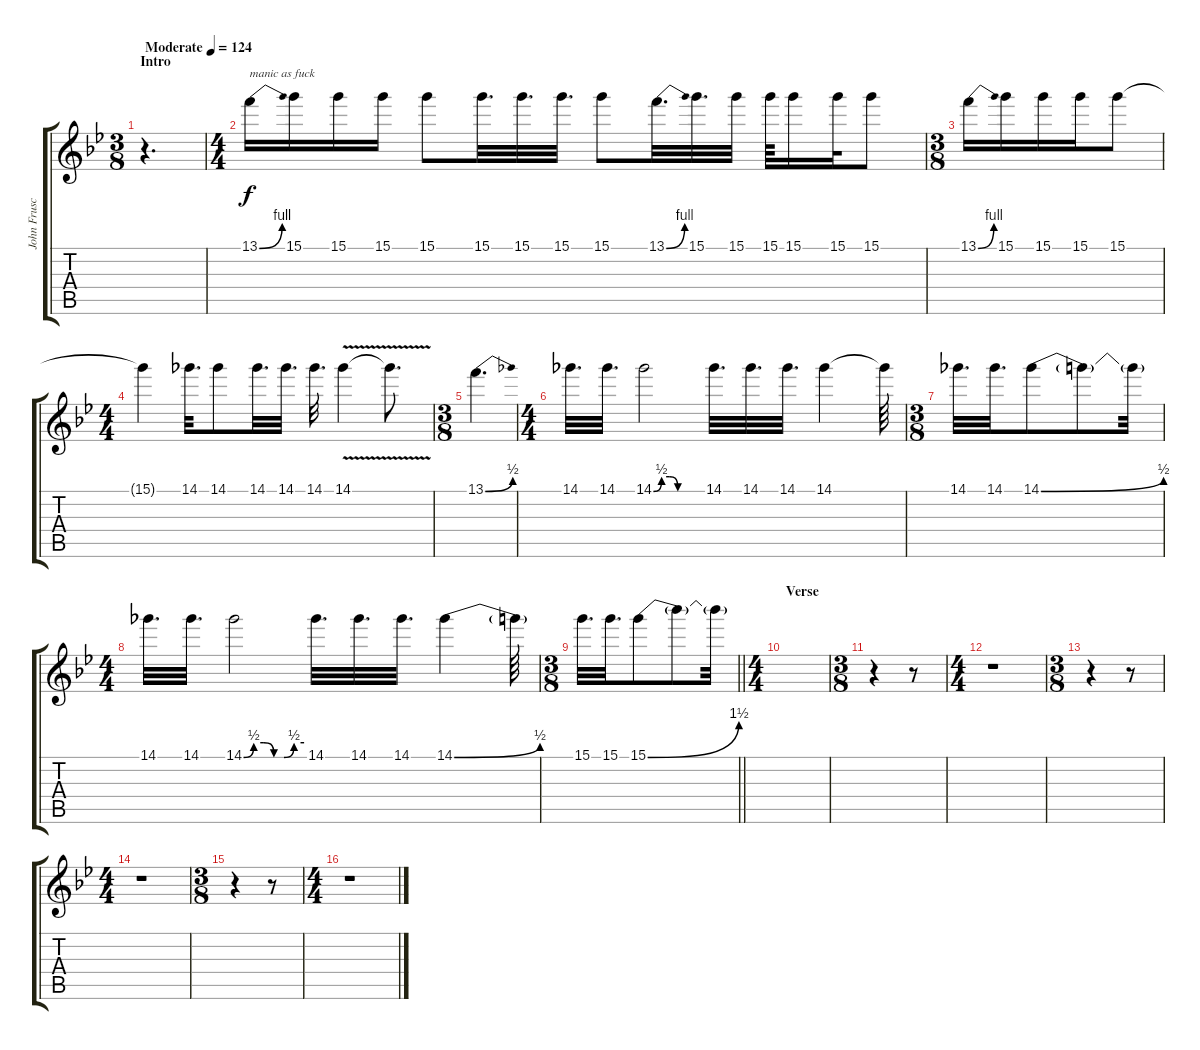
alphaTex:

\track ("John Frusciante" "John Frusc") {instrument distortionguitar}
\staff {score tabs}
\tuning (E4 B3 G3 D3 A2 E2) {hide}
\ts (3 8)
\section ("" "Intro")
\tempo (124 "Moderate")
\clef g2
\ks gminor
r.4{d dy f instrument distortionguitar} |
\ts (4 4)
13.1{be (bend 0 0 60 4)}.16{txt "manic as fuck"} 15.1.16 15.1.16 15.1.16 15.1.8 15.1.32{d} 15.1.32{d} 15.1.32{d} 15.1.8 13.1{be (bend 0 0 60 4)}.32{d} 15.1.32{d} 15.1.32 15.1.64 15.1.16 15.1.32 15.1.8 |
\ts (3 8)
13.1{be (bend 0 0 60 4)}.16 15.1.16 15.1.16 15.1.16 15.1.8 |
\ts (4 4)
15.1{t}.4 14.1.32{d} 14.1.8 14.1.32{d} 14.1.32{d} 14.1.32{d} 14.1{v}.4 14.1{t}.8{d} |
\ts (3 8)
13.1{be (bend 0 0 60 2)}.4{d} |
\ts (4 4)
14.1.32{d} 14.1.32{d} 14.1{be (custom 0 0 10 2 20 2 30 0 60 0)}.2 14.1.32{d} 14.1.32{d} 14.1.32{d} 14.1.4 14.1{t}.64 |
\ts (3 8)
14.1.32{d} 14.1.32{d} 14.1{be (bend 0 0 60 2)}.8 14.1{t}.8 14.1{t}.32 |
\ts (4 4)
14.1.32{d} 14.1.32{d} 14.1{be (custom 0 0 10 2 20 2 30 0 40 0 50 2 60 2)}.2 14.1.32{d} 14.1.32{d} 14.1.32{d} 14.1{be (bend 0 0 60 2)}.4 14.1{t}.64 |
\ts (3 8)
\barLineRight lightlight
15.1.32{d} 15.1.32{d} 15.1{be (bend 0 0 60 6)}.8 15.1{t}.8 15.1{t}.32 |
\ts (4 4)
\section ("" "Verse")
|
\ts (3 8)
r.4 r.8 |
\ts (4 4)
r.1 |
\ts (3 8)
r.4 r.8 |
\ts (4 4)
r.1 |
\ts (3 8)
r.4 r.8 |
\ts (4 4)
r.1
